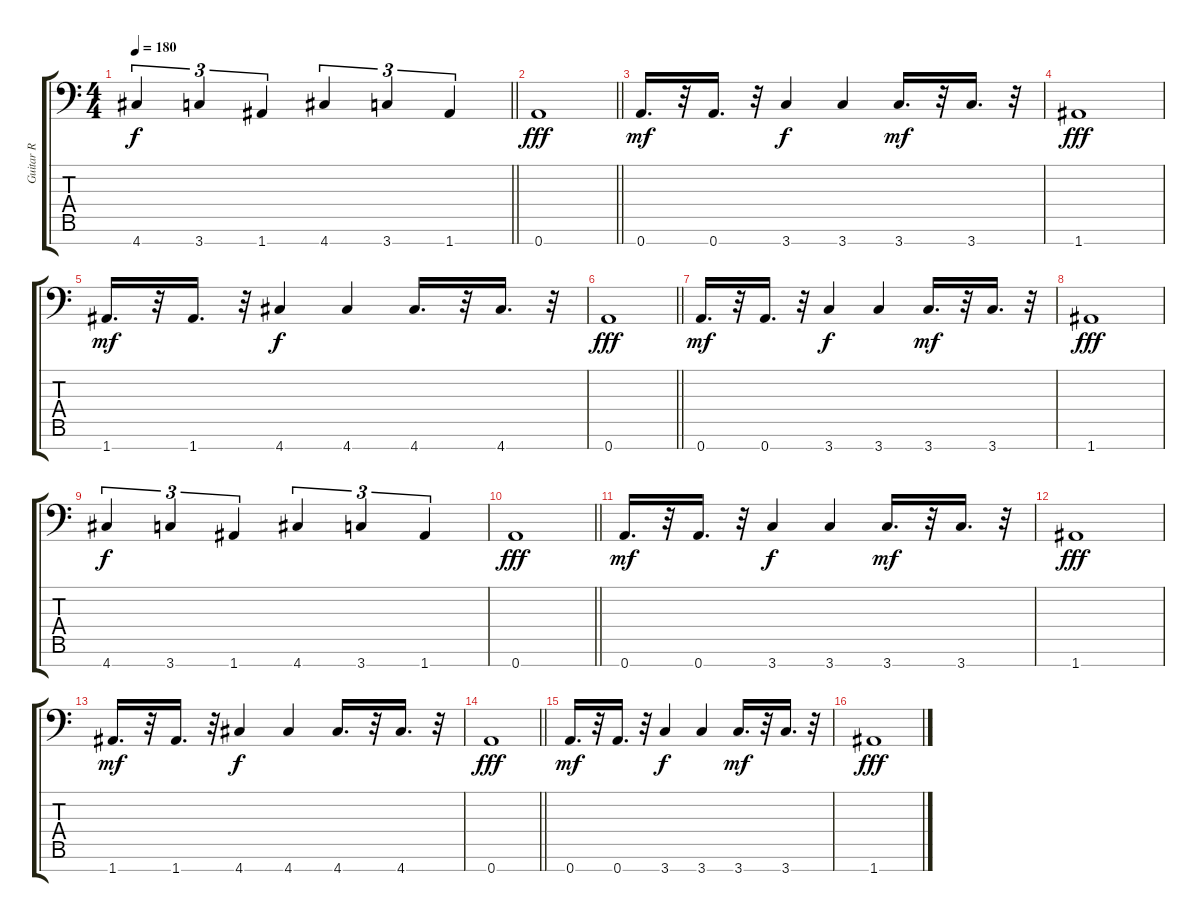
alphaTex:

\track ("Guitar R" "Guitar R") {instrument overdrivenguitar}
\staff {score tabs}
\tuning (E4 B3 G3 D3 A2 E2 A1) {hide}
\ts (4 4)
\tempo 180
\clef f4
\barLineRight lightlight
\ks c
4.7.4{tu (3 2) dy f} 3.7.4{tu (3 2)} 1.7.4{tu (3 2)} 4.7.4{tu (3 2)} 3.7.4{tu (3 2)} 1.7.4{tu (3 2)} |
\barLineRight lightlight
0.7.1{dy fff} |
0.7.16{d dy mf} r.32 0.7.16{d} r.32 3.7.4{dy f} 3.7.4 3.7.16{d dy mf} r.32 3.7.16{d} r.32 |
1.7.1{dy fff} |
1.7.16{d dy mf} r.32 1.7.16{d} r.32 4.7.4{dy f} 4.7.4 4.7.16{d} r.32 4.7.16{d} r.32 |
\barLineRight lightlight
0.7.1{dy fff} |
0.7.16{d dy mf} r.32 0.7.16{d} r.32 3.7.4{dy f} 3.7.4 3.7.16{d dy mf} r.32 3.7.16{d} r.32 |
1.7.1{dy fff} |
4.7.4{tu (3 2) dy f} 3.7.4{tu (3 2)} 1.7.4{tu (3 2)} 4.7.4{tu (3 2)} 3.7.4{tu (3 2)} 1.7.4{tu (3 2)} |
\barLineRight lightlight
0.7.1{dy fff} |
0.7.16{d dy mf} r.32 0.7.16{d} r.32 3.7.4{dy f} 3.7.4 3.7.16{d dy mf} r.32 3.7.16{d} r.32 |
1.7.1{dy fff} |
1.7.16{d dy mf} r.32 1.7.16{d} r.32 4.7.4{dy f} 4.7.4 4.7.16{d} r.32 4.7.16{d} r.32 |
\barLineRight lightlight
0.7.1{dy fff} |
0.7.16{d dy mf} r.32 0.7.16{d} r.32 3.7.4{dy f} 3.7.4 3.7.16{d dy mf} r.32 3.7.16{d} r.32 |
1.7.1{dy fff}
